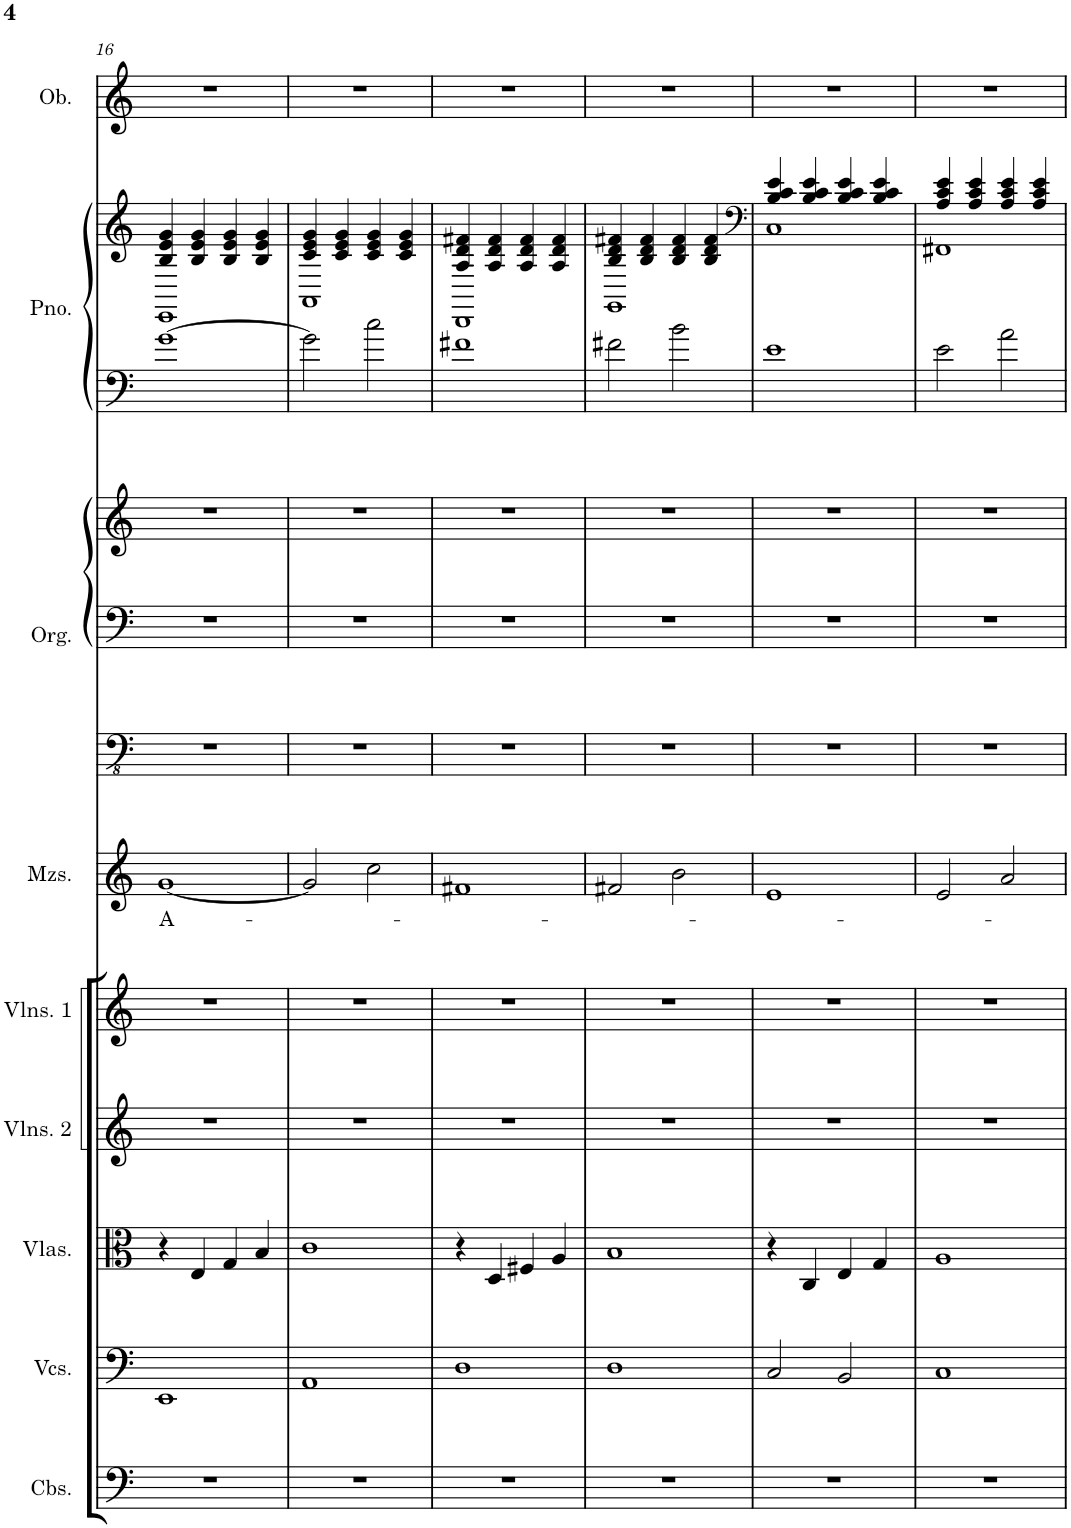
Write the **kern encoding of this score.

**kern	**kern	**kern	**kern	**kern	**kern	**text	**kern	**kern	**kern	**kern	**kern	**kern
*part9	*part8	*part7	*part6	*part5	*part4	*part4	*part3	*part3	*part3	*part2	*part2	*part1
*staff12	*staff11	*staff10	*staff9	*staff8	*staff7	*staff7	*staff6	*staff5	*staff4	*staff3	*staff2	*staff1
*I"Contrabasses	*I"Violoncellos	*I"Violas	*I"Violins 2	*I"Violins 1	*I"Mezzo-soprano	*	*I"Pipe Organ	*	*	*I"Piano	*	*I"Oboe
*I'Cbs.	*I'Vcs.	*I'Vlas.	*I'Vlns. 2	*I'Vlns. 1	*I'Mzs.	*	*I'Org.	*	*	*I'Pno.	*	*I'Ob.
!!LO:PB:g=z
*clefF4	*clefF4	*clefC3	*clefG2	*clefG2	*clefG2	*	*clefFv4	*clefF4	*clefG2	*clefF4	*clefG2	*clefG2
*Trd7c12	*	*	*	*	*	*	*	*	*	*	*	*
*k[]	*k[]	*k[]	*k[]	*k[]	*k[]	*	*k[]	*k[]	*k[]	*k[]	*k[]	*k[]
*M4/4	*M4/4	*M4/4	*M4/4	*M4/4	*M4/4	*	*M4/4	*M4/4	*M4/4	*M4/4	*M4/4	*M4/4
=16	=16	=16	=16	=16	=16	=16	=16	=16	=16	=16	=16	=16
!	!	!	!	!	!	!LO:LY:b	!	!	!	!	!	!
*	*	*	*	*	*	*	*	*	*	*	*^	*
1r	1EE	4r	1r	1r	[1g	A-	1r	1r	1r	[1g	4B/ 4e/ 4g/	1EE	1r
.	.	4E/	.	.	.	.	.	.	.	.	4B/ 4e/ 4g/	.	.
.	.	4G/	.	.	.	.	.	.	.	.	4B/ 4e/ 4g/	.	.
.	.	4B/	.	.	.	.	.	.	.	.	4B/ 4e/ 4g/	.	.
=17	=17	=17	=17	=17	=17	=17	=17	=17	=17	=17	=17	=17	=17
1r	1AA	1c	1r	1r	2g/]	.	1r	1r	1r	2g\]	4c/ 4e/ 4g/	1AA	1r
.	.	.	.	.	.	.	.	.	.	.	4c/ 4e/ 4g/	.	.
.	.	.	.	.	2cc\	.	.	.	.	2cc\	4c/ 4e/ 4g/	.	.
.	.	.	.	.	.	.	.	.	.	.	4c/ 4e/ 4g/	.	.
=18	=18	=18	=18	=18	=18	=18	=18	=18	=18	=18	=18	=18	=18
1r	1D	4r	1r	1r	1f#X	.	1r	1r	1r	1f#X	4A/ 4d/ 4f#X/	1DD	1r
.	.	4D/	.	.	.	.	.	.	.	.	4A/ 4d/ 4f#/	.	.
.	.	4F#X/	.	.	.	.	.	.	.	.	4A/ 4d/ 4f#/	.	.
.	.	4A/	.	.	.	.	.	.	.	.	4A/ 4d/ 4f#/	.	.
=19	=19	=19	=19	=19	=19	=19	=19	=19	=19	=19	=19	=19	=19
1r	1D	1B	1r	1r	2f#X/	.	1r	1r	1r	2f#X\	4B/ 4d/ 4f#X/	1GG	1r
.	.	.	.	.	.	.	.	.	.	.	4B/ 4d/ 4f#/	.	.
.	.	.	.	.	2b\	.	.	.	.	2b\	4B/ 4d/ 4f#/	.	.
.	.	.	.	.	.	.	.	.	.	.	4B/ 4d/ 4f#/	.	.
=20	=20	=20	=20	=20	=20	=20	=20	=20	=20	=20	=20	=20	=20
*	*	*	*	*	*	*	*	*	*	*	*clefF4	*	*
1r	2C/	4r	1r	1r	1e	.	1r	1r	1r	1e	4B/ 4c/ 4e/	1C	1r
.	.	4C/	.	.	.	.	.	.	.	.	4B/ 4c/ 4e/	.	.
.	2BB/	4E/	.	.	.	.	.	.	.	.	4B/ 4c/ 4e/	.	.
.	.	4G/	.	.	.	.	.	.	.	.	4B/ 4c/ 4e/	.	.
=21	=21	=21	=21	=21	=21	=21	=21	=21	=21	=21	=21	=21	=21
1r	1C	1A	1r	1r	2e/	.	1r	1r	1r	2e\	4A/ 4c/ 4e/	1FF#X	1r
.	.	.	.	.	.	.	.	.	.	.	4A/ 4c/ 4e/	.	.
.	.	.	.	.	2a/	.	.	.	.	2a\	4A/ 4c/ 4e/	.	.
.	.	.	.	.	.	.	.	.	.	.	4A/ 4c/ 4e/	.	.
*	*	*	*	*	*	*	*	*	*	*	*v	*v	*
=	=	=	=	=	=	=	=	=	=	=	=	=
*-	*-	*-	*-	*-	*-	*-	*-	*-	*-	*-	*-	*-
